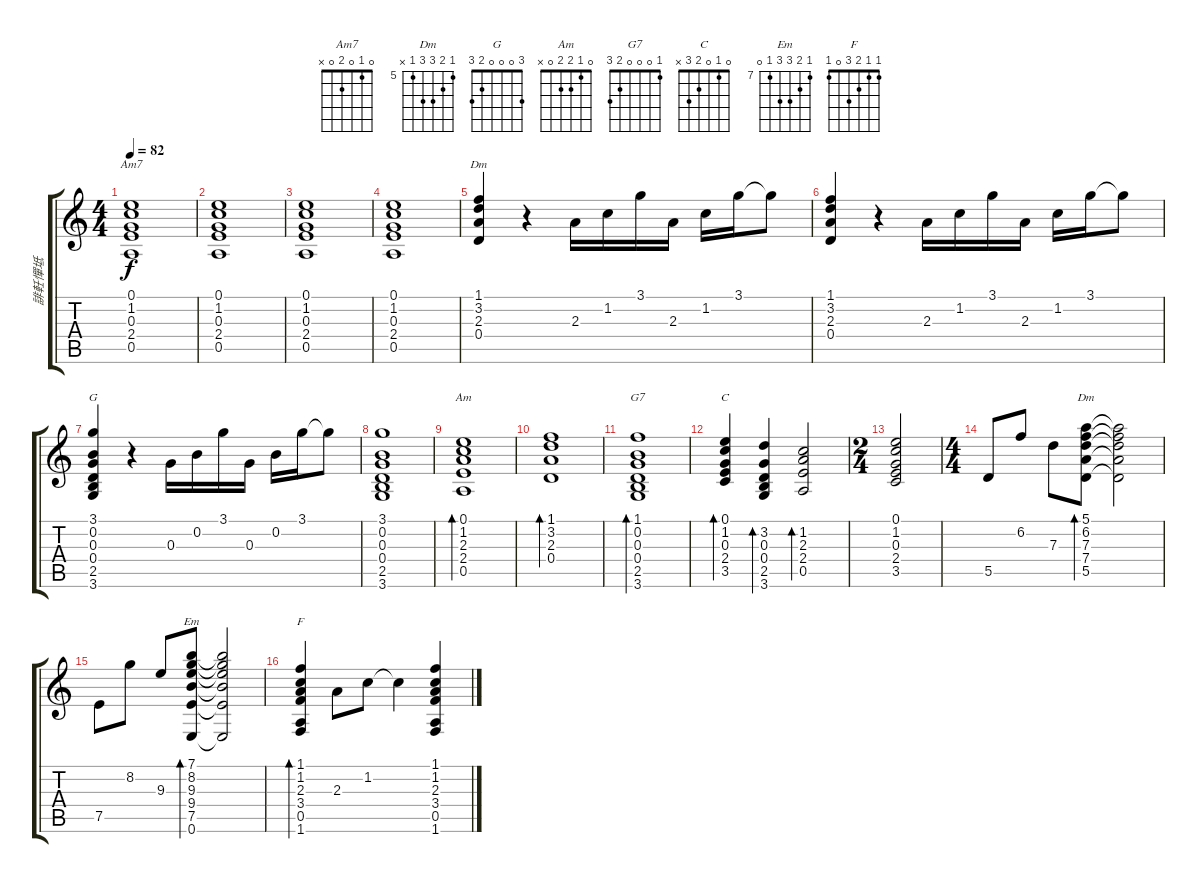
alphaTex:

\track ("誹軠憚坻" "誹軠憚坻") {instrument acousticguitarnylon}
\staff {score tabs}
\tuning (E4 B3 G3 D3 A2 E2) {hide}
\chord ("Am7" 0 1 0 2 0 x)
\chord ("Dm" 1 3 2 0 x x)
\chord ("G" 3 0 0 0 2 3)
\chord ("Am" 0 1 2 2 0 x)
\chord ("G7" 1 0 0 0 2 3)
\chord ("C" 0 1 0 2 3 x)
\chord ("Dm" 5 6 7 7 5 x) {firstfret 5}
\chord ("Em" 7 8 9 9 7 0) {firstfret 7}
\chord ("F" 1 1 2 3 0 1)
\ts (4 4)
\tempo 82
\clef g2
\ks c
(0.1 1.2 0.3 2.4 0.5).1{ch "Am7" dy f instrument acousticguitarnylon} |
(0.1 1.2 0.3 2.4 0.5).1 |
(0.1 1.2 0.3 2.4 0.5).1 |
(0.1 1.2 0.3 2.4 0.5).1 |
(1.1 3.2 2.3 0.4).4{ch "Dm"} r.4 2.3.16 1.2.16 3.1.16 2.3.16 1.2.16 3.1.16 3.1{t}.8 |
(1.1 3.2 2.3 0.4).4 r.4 2.3.16 1.2.16 3.1.16 2.3.16 1.2.16 3.1.16 3.1{t}.8 |
(3.1 0.2 0.3 0.4 2.5 3.6).4{ch "G"} r.4 0.3.16 0.2.16 3.1.16 0.3.16 0.2.16 3.1.16 3.1{t}.8 |
(3.1 0.2 0.3 0.4 2.5 3.6).1 |
(0.1 1.2 2.3 2.4 0.5).1{bd 240 ch "Am"} |
(1.1 3.2 2.3 0.4).1{bd 240} |
(1.1 0.2 0.3 0.4 2.5 3.6).1{bd 240 ch "G7"} |
(0.1 1.2 0.3 2.4 3.5).4{bd 120 ch "C"} (3.2 0.3 0.4 2.5 3.6).4{bd 120} (1.2 2.3 2.4 0.5).2{bd 120} |
\ts (2 4)
(0.1 1.2 0.3 2.4 3.5).2 |
\ts (4 4)
5.5.8 6.2.8 7.3.8 (5.1 6.2 7.3 7.4 5.5).8{bd 240 ch "Dm"} (5.1{t} 6.2{t} 7.3{t} 7.4{t} 5.5{t}).2 |
7.5.8 8.2.8 9.3.8 (7.1 8.2 9.3 9.4 7.5 0.6).8{bd 240 ch "Em"} (7.1{t} 8.2{t} 9.3{t} 9.4{t} 7.5{t} 0.6{t}).2 |
(1.1 1.2 2.3 3.4 0.5 1.6).4{bd 120 ch "F"} 2.3.8 1.2.8 1.2{t}.4 (1.1 1.2 2.3 3.4 0.5 1.6).4
